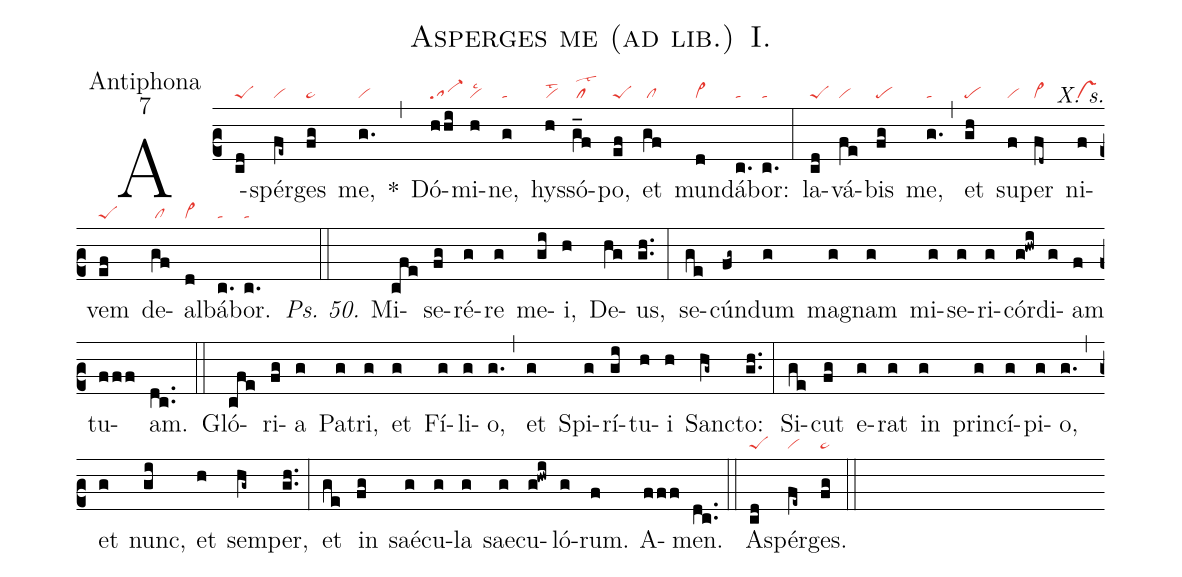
name:Asperges me (ad lib.) I.;
office-part:Antiphona;
mode:7;
commentary:X. s.;
nabc-lines:1;
%%
(c2) A(cd|peS)spér(fe~|vi)ges(fg|pe~) me,(g.|vi) *(,)
Dó(hhi|sa-)mi(h|vilsc2)ne,(g|ta) hys(h|vilst2)só(g_f|/cllst2)po,(ef|peS) et(gf|/cl) mun(d|vi>)dá(c.|ta)bor:(c.|ta) (:)
la(cd|peS)vá(fe|vi)bis(fg|pe) me,(g.|ta) (,)
et(gh|pe) su(f|vi)per(fd~|cl~) ni(f|vs)vem(ef|peS) de(gf|/cl)al(d|vi>)bá(c.|ta)bor.(c.|ta) (::)

<i>Ps.~50.</i> Mi(cfe)se(fg)ré(g)re(g) me(gi)i,(h) De(hg)us,(gh..) (:)
se(ge)cún(fg~)dum(g) ma(g)gnam(g) mi(g)se(g)ri(g)cór(g!hwi)di(g)am(f) tu(fff)am.(dc..) (::)
Gló(cfe)ri(fg)a(g) Pa(g)tri,(g) et(g) Fí(g)li(g)o,(g.) (,)
et(g) Spi(g)rí(gi)tu(h)i(h) Sanc(hg~)to:(gh..) (:)
Si(ge)cut(fg) e(g)rat(g) in(g) prin(g)cí(g)pi(g)o,(g.) (,)
et(g) nunc,(gi) et(h) sem(hg~)per,(gh..) (:)
et(ge) in(fg) saé(g)cu(g)la(g) sae(g)cu(g!hwi)ló(g)rum.(f) A(fff)men.(dc..) (::)

A(cd|peS)spér(fe~|vi)ges.(fg|pe~) (::)
